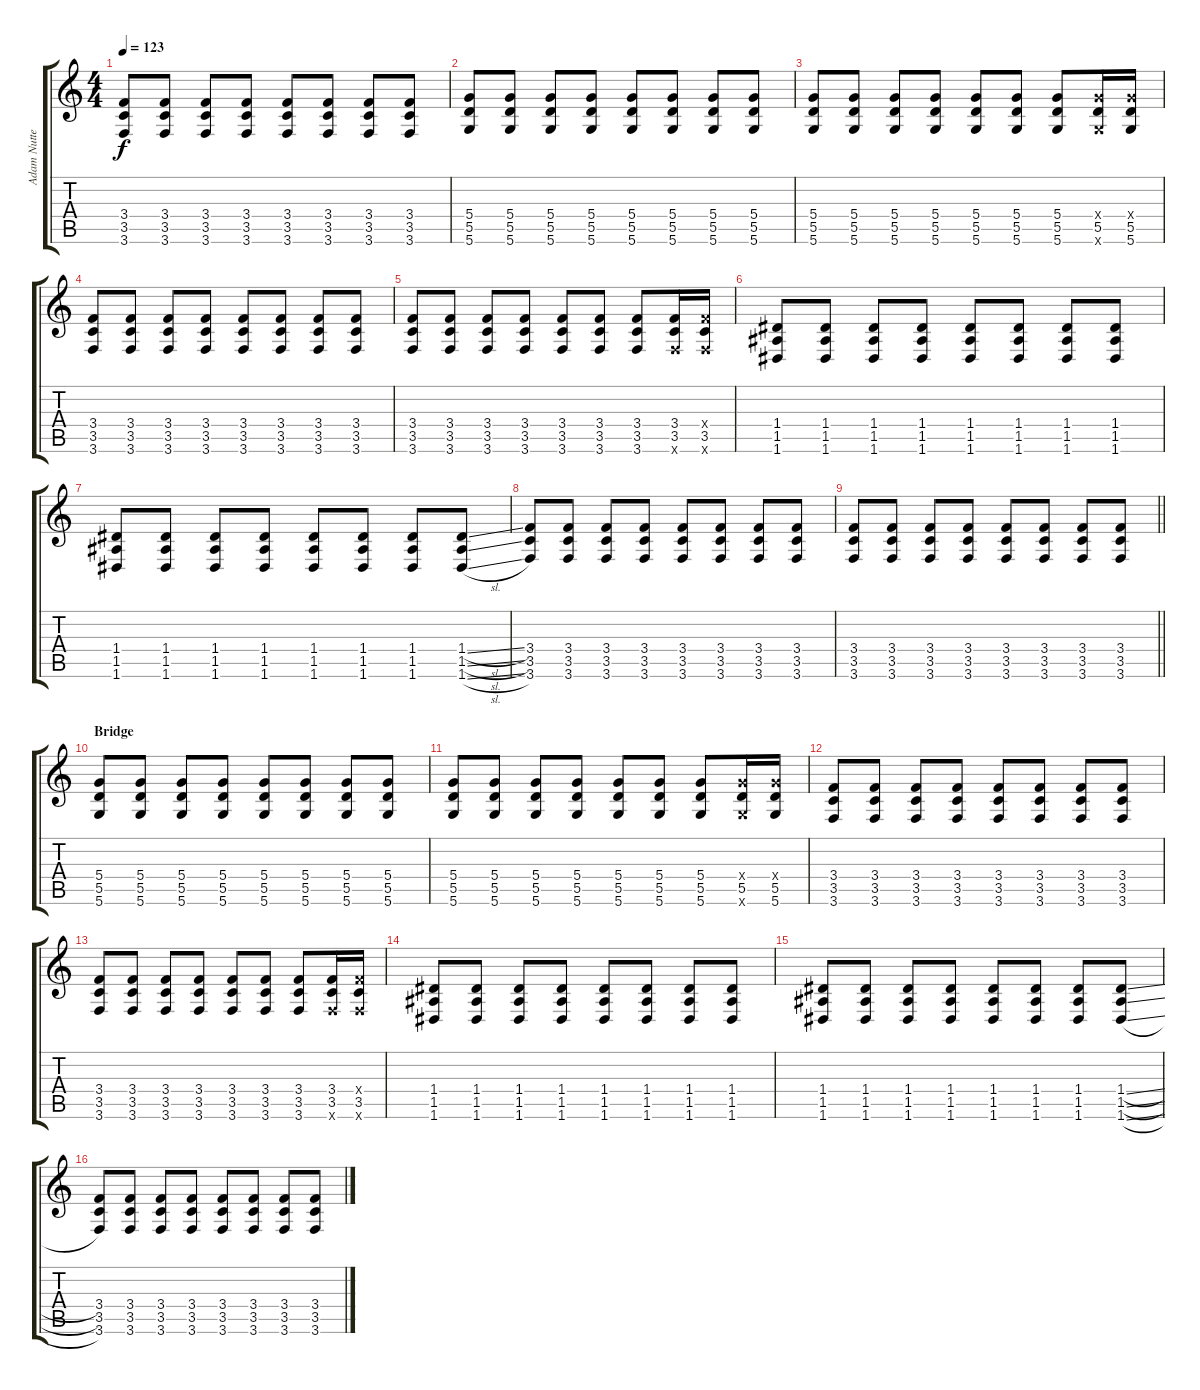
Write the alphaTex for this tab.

\track ("Adam Nutter" "Adam Nutte") {instrument electricguitarclean}
\staff {score tabs}
\tuning (E4 B3 G3 D3 A2 D2) {hide}
\ts (4 4)
\tempo 123
\clef g2
\ks c
(3.4 3.5 3.6).8{dy f} (3.4 3.5 3.6).8 (3.4 3.5 3.6).8 (3.4 3.5 3.6).8 (3.4 3.5 3.6).8 (3.4 3.5 3.6).8 (3.4 3.5 3.6).8 (3.4 3.5 3.6).8 |
(5.4 5.5 5.6).8 (5.4 5.5 5.6).8 (5.4 5.5 5.6).8 (5.4 5.5 5.6).8 (5.4 5.5 5.6).8 (5.4 5.5 5.6).8 (5.4 5.5 5.6).8 (5.4 5.5 5.6).8 |
(5.4 5.5 5.6).8 (5.4 5.5 5.6).8 (5.4 5.5 5.6).8 (5.4 5.5 5.6).8 (5.4 5.5 5.6).8 (5.4 5.5 5.6).8 (5.4 5.5 5.6).8 (5.4{x} 5.5 5.6{x}).16 (5.4{x} 5.5 5.6).16 |
(3.4 3.5 3.6).8 (3.4 3.5 3.6).8 (3.4 3.5 3.6).8 (3.4 3.5 3.6).8 (3.4 3.5 3.6).8 (3.4 3.5 3.6).8 (3.4 3.5 3.6).8 (3.4 3.5 3.6).8 |
(3.4 3.5 3.6).8 (3.4 3.5 3.6).8 (3.4 3.5 3.6).8 (3.4 3.5 3.6).8 (3.4 3.5 3.6).8 (3.4 3.5 3.6).8 (3.4 3.5 3.6).8 (3.4 3.5 3.6{x}).16 (3.4{x} 3.5 3.6{x}).16 |
(1.4 1.5 1.6).8 (1.4 1.5 1.6).8 (1.4 1.5 1.6).8 (1.4 1.5 1.6).8 (1.4 1.5 1.6).8 (1.4 1.5 1.6).8 (1.4 1.5 1.6).8 (1.4 1.5 1.6).8 |
(1.4 1.5 1.6).8 (1.4 1.5 1.6).8 (1.4 1.5 1.6).8 (1.4 1.5 1.6).8 (1.4 1.5 1.6).8 (1.4 1.5 1.6).8 (1.4 1.5 1.6).8 (1.4{sl} 1.5{sl} 1.6{sl}).8 |
(3.4 3.5 3.6).8 (3.4 3.5 3.6).8 (3.4 3.5 3.6).8 (3.4 3.5 3.6).8 (3.4 3.5 3.6).8 (3.4 3.5 3.6).8 (3.4 3.5 3.6).8 (3.4 3.5 3.6).8 |
\barLineRight lightlight
(3.4 3.5 3.6).8 (3.4 3.5 3.6).8 (3.4 3.5 3.6).8 (3.4 3.5 3.6).8 (3.4 3.5 3.6).8 (3.4 3.5 3.6).8 (3.4 3.5 3.6).8 (3.4 3.5 3.6).8 |
\section ("" "Bridge")
(5.4 5.5 5.6).8 (5.4 5.5 5.6).8 (5.4 5.5 5.6).8 (5.4 5.5 5.6).8 (5.4 5.5 5.6).8 (5.4 5.5 5.6).8 (5.4 5.5 5.6).8 (5.4 5.5 5.6).8 |
(5.4 5.5 5.6).8 (5.4 5.5 5.6).8 (5.4 5.5 5.6).8 (5.4 5.5 5.6).8 (5.4 5.5 5.6).8 (5.4 5.5 5.6).8 (5.4 5.5 5.6).8 (5.4{x} 5.5 5.6{x}).16 (5.4{x} 5.5 5.6).16 |
(3.4 3.5 3.6).8 (3.4 3.5 3.6).8 (3.4 3.5 3.6).8 (3.4 3.5 3.6).8 (3.4 3.5 3.6).8 (3.4 3.5 3.6).8 (3.4 3.5 3.6).8 (3.4 3.5 3.6).8 |
(3.4 3.5 3.6).8 (3.4 3.5 3.6).8 (3.4 3.5 3.6).8 (3.4 3.5 3.6).8 (3.4 3.5 3.6).8 (3.4 3.5 3.6).8 (3.4 3.5 3.6).8 (3.4 3.5 3.6{x}).16 (3.4{x} 3.5 3.6{x}).16 |
(1.4 1.5 1.6).8 (1.4 1.5 1.6).8 (1.4 1.5 1.6).8 (1.4 1.5 1.6).8 (1.4 1.5 1.6).8 (1.4 1.5 1.6).8 (1.4 1.5 1.6).8 (1.4 1.5 1.6).8 |
(1.4 1.5 1.6).8 (1.4 1.5 1.6).8 (1.4 1.5 1.6).8 (1.4 1.5 1.6).8 (1.4 1.5 1.6).8 (1.4 1.5 1.6).8 (1.4 1.5 1.6).8 (1.4{sl} 1.5{sl} 1.6{sl}).8 |
(3.4 3.5 3.6).8 (3.4 3.5 3.6).8 (3.4 3.5 3.6).8 (3.4 3.5 3.6).8 (3.4 3.5 3.6).8 (3.4 3.5 3.6).8 (3.4 3.5 3.6).8 (3.4 3.5 3.6).8
